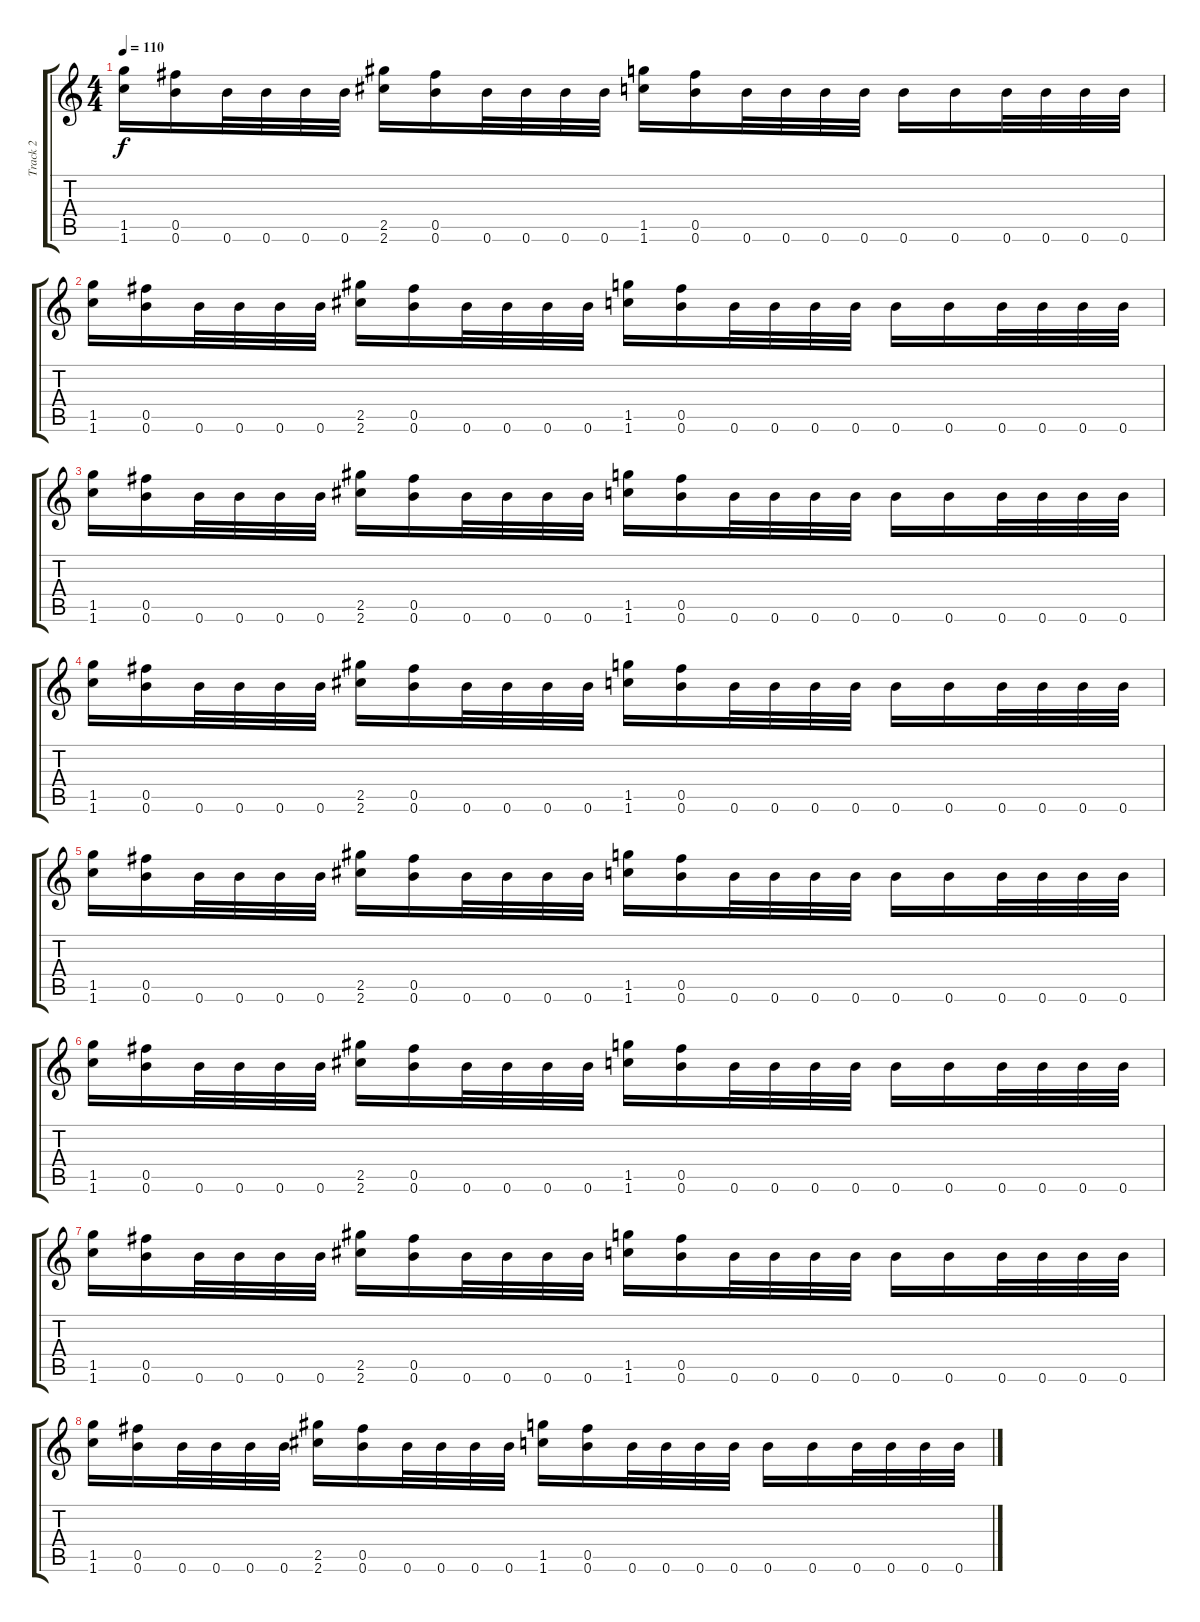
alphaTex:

\track ("Track 2" "Track 2") {instrument banjo}
\staff {score tabs}
\tuning (Db6 Ab5 E5 B4 Gb4 B3) {hide}
\displaytranspose 12
\ts (4 4)
\tempo 110
\clef g2
\ks c
(1.5 1.6).16{dy f} (0.5 0.6).16 0.6.32 0.6.32 0.6.32 0.6.32 (2.5 2.6).16 (0.5 0.6).16 0.6.32 0.6.32 0.6.32 0.6.32 (1.5 1.6).16 (0.5 0.6).16 0.6.32 0.6.32 0.6.32 0.6.32 0.6.16 0.6.16 0.6.32 0.6.32 0.6.32 0.6.32 |
(1.5 1.6).16 (0.5 0.6).16 0.6.32 0.6.32 0.6.32 0.6.32 (2.5 2.6).16 (0.5 0.6).16 0.6.32 0.6.32 0.6.32 0.6.32 (1.5 1.6).16 (0.5 0.6).16 0.6.32 0.6.32 0.6.32 0.6.32 0.6.16 0.6.16 0.6.32 0.6.32 0.6.32 0.6.32 |
(1.5 1.6).16 (0.5 0.6).16 0.6.32 0.6.32 0.6.32 0.6.32 (2.5 2.6).16 (0.5 0.6).16 0.6.32 0.6.32 0.6.32 0.6.32 (1.5 1.6).16 (0.5 0.6).16 0.6.32 0.6.32 0.6.32 0.6.32 0.6.16 0.6.16 0.6.32 0.6.32 0.6.32 0.6.32 |
(1.5 1.6).16 (0.5 0.6).16 0.6.32 0.6.32 0.6.32 0.6.32 (2.5 2.6).16 (0.5 0.6).16 0.6.32 0.6.32 0.6.32 0.6.32 (1.5 1.6).16 (0.5 0.6).16 0.6.32 0.6.32 0.6.32 0.6.32 0.6.16 0.6.16 0.6.32 0.6.32 0.6.32 0.6.32 |
(1.5 1.6).16 (0.5 0.6).16 0.6.32 0.6.32 0.6.32 0.6.32 (2.5 2.6).16 (0.5 0.6).16 0.6.32 0.6.32 0.6.32 0.6.32 (1.5 1.6).16 (0.5 0.6).16 0.6.32 0.6.32 0.6.32 0.6.32 0.6.16 0.6.16 0.6.32 0.6.32 0.6.32 0.6.32 |
(1.5 1.6).16 (0.5 0.6).16 0.6.32 0.6.32 0.6.32 0.6.32 (2.5 2.6).16 (0.5 0.6).16 0.6.32 0.6.32 0.6.32 0.6.32 (1.5 1.6).16 (0.5 0.6).16 0.6.32 0.6.32 0.6.32 0.6.32 0.6.16 0.6.16 0.6.32 0.6.32 0.6.32 0.6.32 |
(1.5 1.6).16 (0.5 0.6).16 0.6.32 0.6.32 0.6.32 0.6.32 (2.5 2.6).16 (0.5 0.6).16 0.6.32 0.6.32 0.6.32 0.6.32 (1.5 1.6).16 (0.5 0.6).16 0.6.32 0.6.32 0.6.32 0.6.32 0.6.16 0.6.16 0.6.32 0.6.32 0.6.32 0.6.32 |
(1.5 1.6).16 (0.5 0.6).16 0.6.32 0.6.32 0.6.32 0.6.32 (2.5 2.6).16 (0.5 0.6).16 0.6.32 0.6.32 0.6.32 0.6.32 (1.5 1.6).16 (0.5 0.6).16 0.6.32 0.6.32 0.6.32 0.6.32 0.6.16 0.6.16 0.6.32 0.6.32 0.6.32 0.6.32
